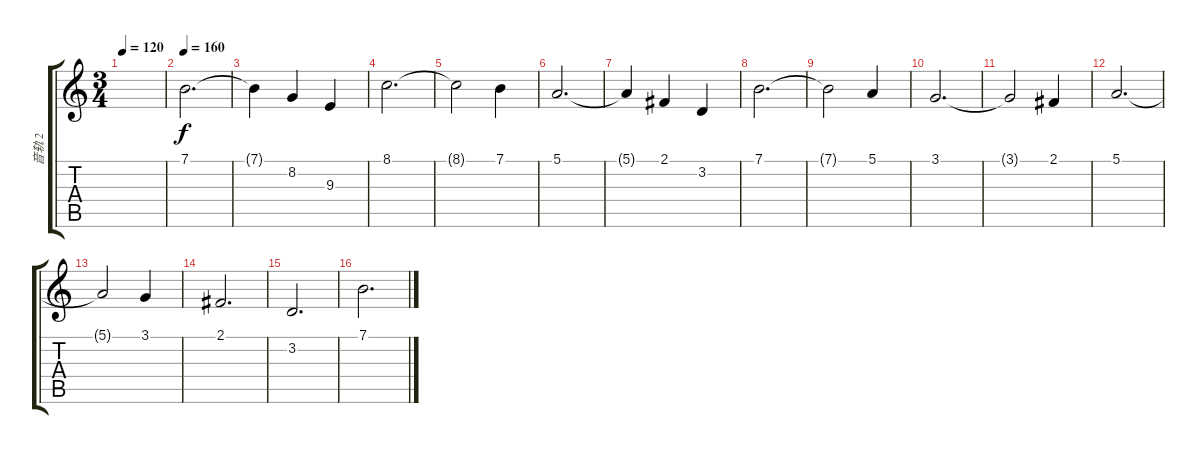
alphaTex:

\track ("音轨 2" "音轨 2") {instrument pad4choir}
\staff {score tabs}
\tuning (E4 B3 G3 D3 A2 E2) {hide}
\ts (3 4)
\tempo 120
\clef g2
\ks c
|
\tempo 160
7.1.2{d} |
7.1{t}.4 8.2.4 9.3.4 |
8.1.2{d} |
8.1{t}.2 7.1.4 |
5.1.2{d} |
5.1{t}.4 2.1.4 3.2.4 |
7.1.2{d} |
7.1{t}.2 5.1.4 |
3.1.2{d} |
3.1{t}.2 2.1.4 |
5.1.2{d} |
5.1{t}.2 3.1.4 |
2.1.2{d} |
3.2.2{d} |
7.1.2{d}
